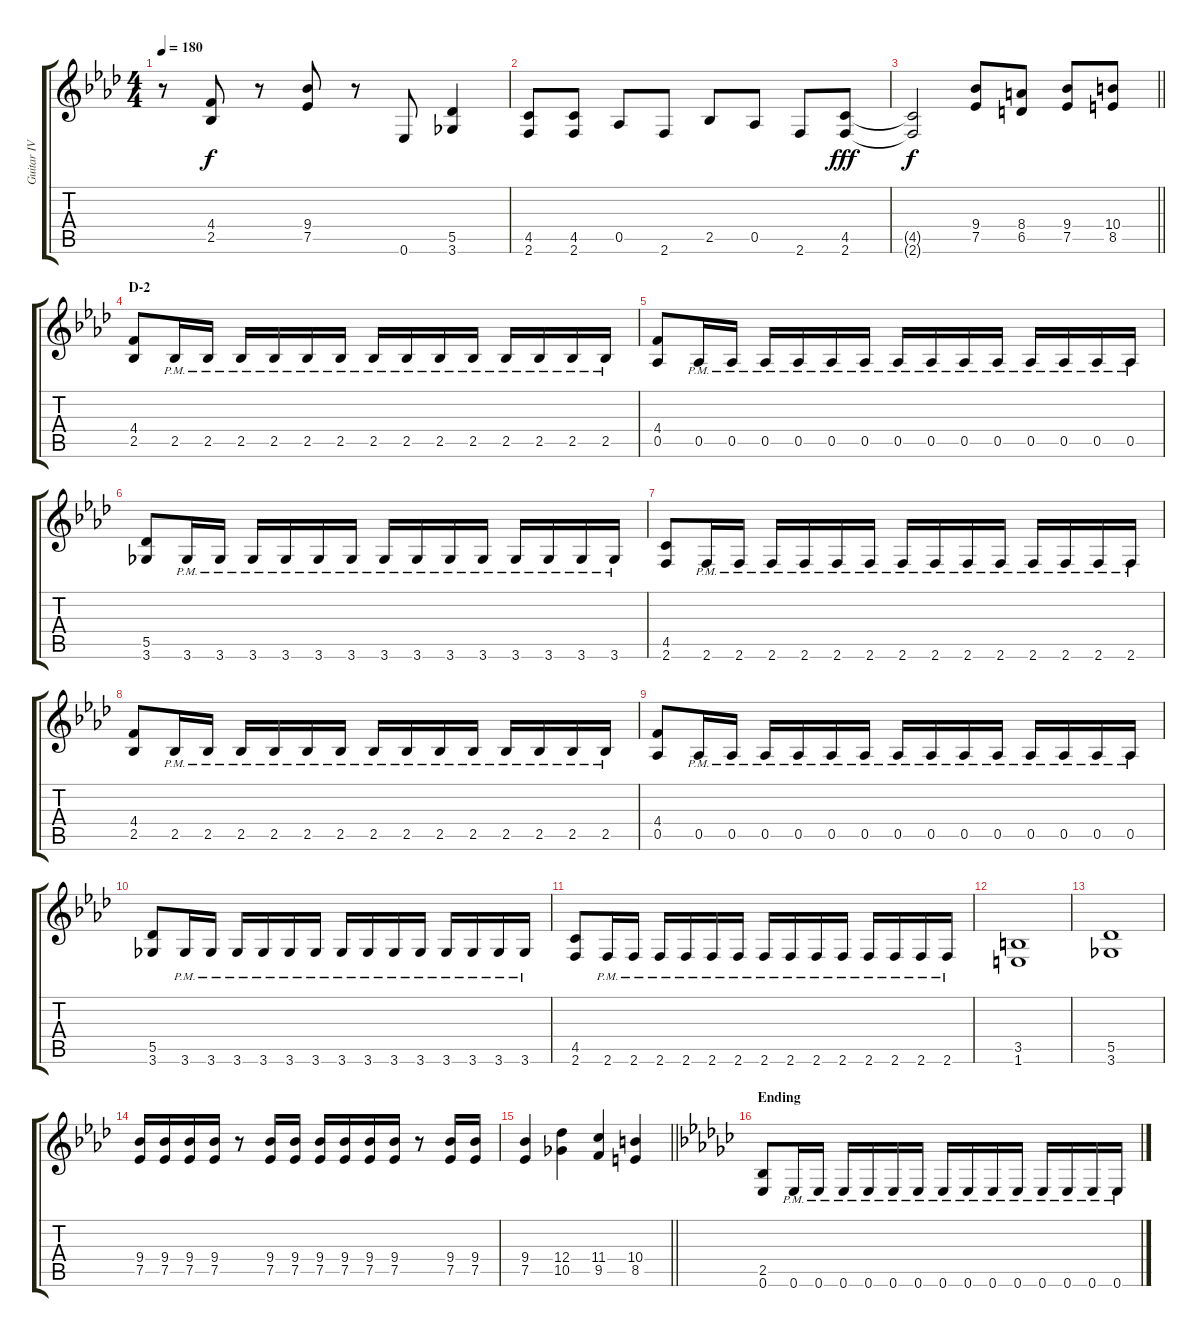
\track ("Guitar IV (Kawaguchi Norimi/\"Christina\")" "Guitar IV ") {instrument overdrivenguitar}
\staff {score tabs}
\tuning (Eb4 Bb3 Gb3 Db3 Ab2 Eb2) {hide}
\ts (4 4)
\tempo 180
\clef g2
\ks ab
r.8{dy f} (4.4 2.5).8 r.8 (9.4 7.5).8 r.8 0.6.8 (5.5 3.6).4 |
(4.5 2.6).8 (4.5 2.6).8 0.5.8 2.6.8 2.5.8 0.5.8 2.6.8 (4.5 2.6).8{dy fff} |
\barLineRight lightlight
(4.5{t} 2.6{t}).2{dy f} (9.4 7.5).8 (8.4 6.5).8 (9.4 7.5).8 (10.4 8.5).8 |
\section ("" "D-2")
(4.4 2.5).8 2.5{pm}.16 2.5{pm}.16 2.5{pm}.16 2.5{pm}.16 2.5{pm}.16 2.5{pm}.16 2.5{pm}.16 2.5{pm}.16 2.5{pm}.16 2.5{pm}.16 2.5{pm}.16 2.5{pm}.16 2.5{pm}.16 2.5{pm}.16 |
(4.4 0.5).8 0.5{pm}.16 0.5{pm}.16 0.5{pm}.16 0.5{pm}.16 0.5{pm}.16 0.5{pm}.16 0.5{pm}.16 0.5{pm}.16 0.5{pm}.16 0.5{pm}.16 0.5{pm}.16 0.5{pm}.16 0.5{pm}.16 0.5{pm}.16 |
(5.5 3.6).8 3.6{pm}.16 3.6{pm}.16 3.6{pm}.16 3.6{pm}.16 3.6{pm}.16 3.6{pm}.16 3.6{pm}.16 3.6{pm}.16 3.6{pm}.16 3.6{pm}.16 3.6{pm}.16 3.6{pm}.16 3.6{pm}.16 3.6{pm}.16 |
(4.5 2.6).8 2.6{pm}.16 2.6{pm}.16 2.6{pm}.16 2.6{pm}.16 2.6{pm}.16 2.6{pm}.16 2.6{pm}.16 2.6{pm}.16 2.6{pm}.16 2.6{pm}.16 2.6{pm}.16 2.6{pm}.16 2.6{pm}.16 2.6{pm}.16 |
(4.4 2.5).8 2.5{pm}.16 2.5{pm}.16 2.5{pm}.16 2.5{pm}.16 2.5{pm}.16 2.5{pm}.16 2.5{pm}.16 2.5{pm}.16 2.5{pm}.16 2.5{pm}.16 2.5{pm}.16 2.5{pm}.16 2.5{pm}.16 2.5{pm}.16 |
(4.4 0.5).8 0.5{pm}.16 0.5{pm}.16 0.5{pm}.16 0.5{pm}.16 0.5{pm}.16 0.5{pm}.16 0.5{pm}.16 0.5{pm}.16 0.5{pm}.16 0.5{pm}.16 0.5{pm}.16 0.5{pm}.16 0.5{pm}.16 0.5{pm}.16 |
(5.5 3.6).8 3.6{pm}.16 3.6{pm}.16 3.6{pm}.16 3.6{pm}.16 3.6{pm}.16 3.6{pm}.16 3.6{pm}.16 3.6{pm}.16 3.6{pm}.16 3.6{pm}.16 3.6{pm}.16 3.6{pm}.16 3.6{pm}.16 3.6{pm}.16 |
(4.5 2.6).8 2.6{pm}.16 2.6{pm}.16 2.6{pm}.16 2.6{pm}.16 2.6{pm}.16 2.6{pm}.16 2.6{pm}.16 2.6{pm}.16 2.6{pm}.16 2.6{pm}.16 2.6{pm}.16 2.6{pm}.16 2.6{pm}.16 2.6{pm}.16 |
(3.5 1.6).1 |
(5.5 3.6).1 |
(9.4 7.5).16 (9.4 7.5).16 (9.4 7.5).16 (9.4 7.5).16 r.8 (9.4 7.5).16 (9.4 7.5).16 (9.4 7.5).16 (9.4 7.5).16 (9.4 7.5).16 (9.4 7.5).16 r.8 (9.4 7.5).16 (9.4 7.5).16 |
\barLineRight lightlight
(9.4 7.5).4 (12.4 10.5).4 (11.4 9.5).4 (10.4 8.5).4 |
\section ("" "Ending")
\ks gb
(2.5 0.6).8 0.6{pm}.16 0.6{pm}.16 0.6{pm}.16 0.6{pm}.16 0.6{pm}.16 0.6{pm}.16 0.6{pm}.16 0.6{pm}.16 0.6{pm}.16 0.6{pm}.16 0.6{pm}.16 0.6{pm}.16 0.6{pm}.16 0.6{pm}.16
